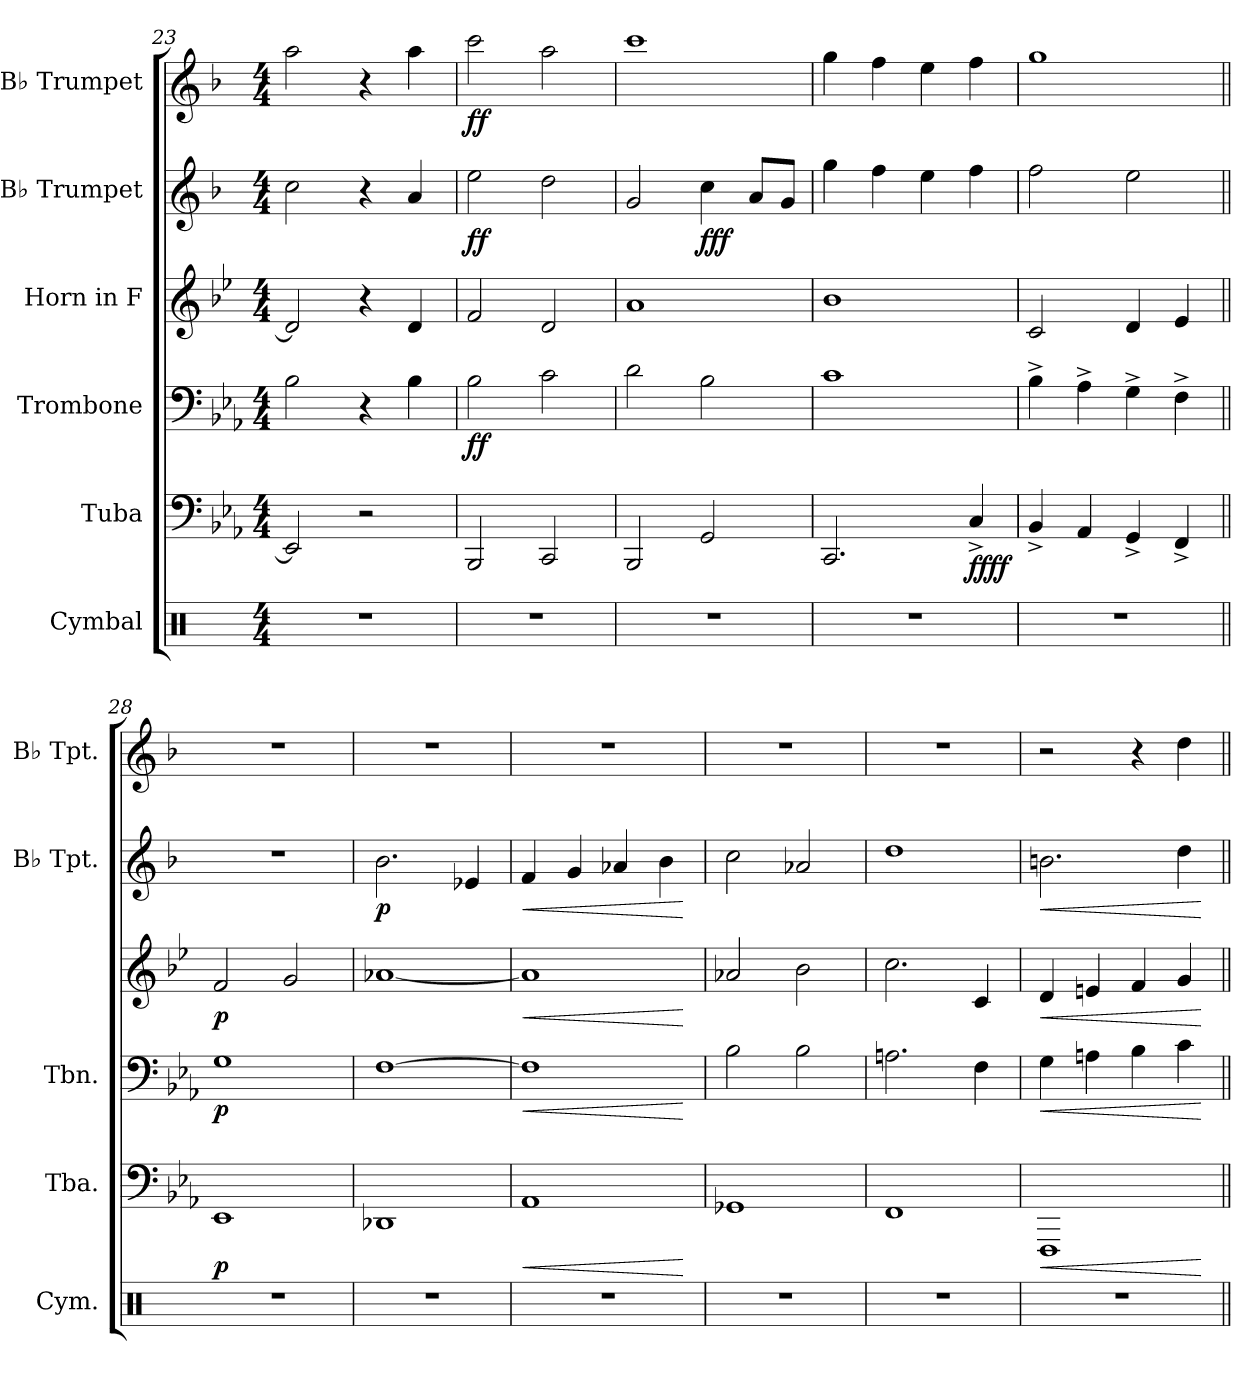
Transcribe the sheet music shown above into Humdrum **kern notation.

**kern	**kern	**dynam	**kern	**dynam	**kern	**dynam	**kern	**dynam	**kern	**dynam
*part6	*part5	*part5	*part4	*part4	*part3	*part3	*part2	*part2	*part1	*part1
*staff6	*staff5	*staff5	*staff4	*staff4	*staff3	*staff3	*staff2	*staff2	*staff1	*staff1
*I"Cymbal	*I"Tuba	*	*I"Trombone	*	*I"Horn in F	*	*I"B♭ Trumpet	*	*I"B♭ Trumpet	*
*I'Cym.	*I'Tba.	*	*I'Tbn.	*	*	*	*I'B♭ Tpt.	*	*I'B♭ Tpt.	*
*clefX	*clefF4	*	*clefF4	*	*clefG2	*	*clefG2	*	*clefG2	*
*	*	*	*	*	*ITrd4c7	*	*ITrd1c2	*	*ITrd1c2	*
*k[]	*k[b-e-a-]	*	*k[b-e-a-]	*	*k[b-e-a-]	*	*k[b-e-a-]	*	*k[b-e-a-]	*
*M4/4	*M4/4	*	*M4/4	*	*M4/4	*	*M4/4	*	*M4/4	*
=23	=23	=23	=23	=23	=23	=23	=23	=23	=23	=23
1r	2EE-/]	.	2B-\	.	2G/]	.	2b-\	.	2gg\	.
.	2r	.	4r	.	4r	.	4r	.	4r	.
.	.	.	4B-\	.	4G/	.	4g/	.	4gg\	.
=24	=24	=24	=24	=24	=24	=24	=24	=24	=24	=24
!	!	!	!	!LO:DY:b	!	!	!	!LO:DY:b	!	!LO:DY:b
1r	2BBB-/	.	2B-\	ff	2B-/	.	2dd\	ff	2bb-\	ff
.	2CC/	.	2c\	.	2G/	.	2cc\	.	2gg\	.
=25	=25	=25	=25	=25	=25	=25	=25	=25	=25	=25
1r	2BBB-/	.	2d\	.	1d	.	2f/	.	1bb-	.
!	!	!	!	!	!	!	!	!LO:DY:b	!	!
.	2GG/	.	2B-\	.	.	.	4b-\	fff	.	.
.	.	.	.	.	.	.	8g/L	.	.	.
.	.	.	.	.	.	.	8f/J	.	.	.
=26	=26	=26	=26	=26	=26	=26	=26	=26	=26	=26
1r	2.CC/	.	1c	.	1e-	.	4ff\	.	4ff\	.
.	.	.	.	.	.	.	4ee-\	.	4ee-\	.
.	.	.	.	.	.	.	4dd\	.	4dd\	.
!	!	!LO:DY:b	!	!	!	!	!	!	!	!
.	4C^/	ffff	.	.	.	.	4ee-\	.	4ee-\	.
=27	=27	=27	=27	=27	=27	=27	=27	=27	=27	=27
*	*	*	*	*	*	*	*	*	*MM75	*
1r	4BB-^/	.	4B-^\	.	2F/	.	2ee-\	.	1ff	.
.	4AA-/	.	4A-^\	.	.	.	.	.	.	.
.	4GG^/	.	4G^\	.	4G/	.	2dd\	.	.	.
.	4FF^/	.	4F^\	.	4A-/	.	.	.	.	.
=28||	=28||	=28||	=28||	=28||	=28||	=28||	=28||	=28||	=28||	=28||
*	*	*	*	*	*	*	*	*	*MM115	*
!	!	!LO:DY:b	!	!LO:DY:b	!	!LO:DY:b	!	!	!	!
1r	1EE-	p	1G	p	2B-/	p	1r	.	1r	.
.	.	.	.	.	2c/	.	.	.	.	.
!!LO:LB:g=z
=29	=29	=29	=29	=29	=29	=29	=29	=29	=29	=29
!	!	!	!	!	!	!	!	!LO:DY:b	!	!
1r	1DD-X	.	[1F	.	[1d-X	.	2.a-\	p	1r	.
.	.	.	.	.	.	.	4d-X/	.	.	.
=30	=30	=30	=30	=30	=30	=30	=30	=30	=30	=30
!	!	!LO:HP:b	!	!LO:HP:b	!	!LO:HP:b	!	!LO:HP:b	!	!
1r	1AA-	<	1F]	<	1d-]	<	4e-/	<	1r	.
.	.	.	.	.	.	.	4f/	.	.	.
.	.	.	.	.	.	.	4g-X/	.	.	.
.	.	.	.	.	.	.	4a-\	.	.	.
.	.	[	.	[	.	[	.	[	.	.
=31	=31	=31	=31	=31	=31	=31	=31	=31	=31	=31
*	*	*	*	*	*	*	*	*	*MM115	*
1r	1GG-X	.	2B-\	.	2d-X/	.	2b-\	.	1r	.
.	.	.	2B-\	.	2e-\	.	2g-X/	.	.	.
=32	=32	=32	=32	=32	=32	=32	=32	=32	=32	=32
1r	1FF	.	2.An\	.	2.f\	.	1cc	.	1r	.
.	.	.	4F\	.	4F/	.	.	.	.	.
=33	=33	=33	=33	=33	=33	=33	=33	=33	=33	=33
!	!	!LO:HP:b	!	!LO:HP:b	!	!LO:HP:b	!	!LO:HP:b	!	!
1r	1FFF	<	4G\	<	4G/	<	2.an\	<	2r	.
.	.	.	4An\	.	4An/	.	.	.	.	.
.	.	.	4B-\	.	4B-/	.	.	.	4r	.
.	.	.	4c\	.	4c/	.	4cc\	.	4cc\	.
.	.	[	.	[	.	[	.	[	.	.
=||	=||	=||	=||	=||	=||	=||	=||	=||	=||	=||
*-	*-	*-	*-	*-	*-	*-	*-	*-	*-	*-
